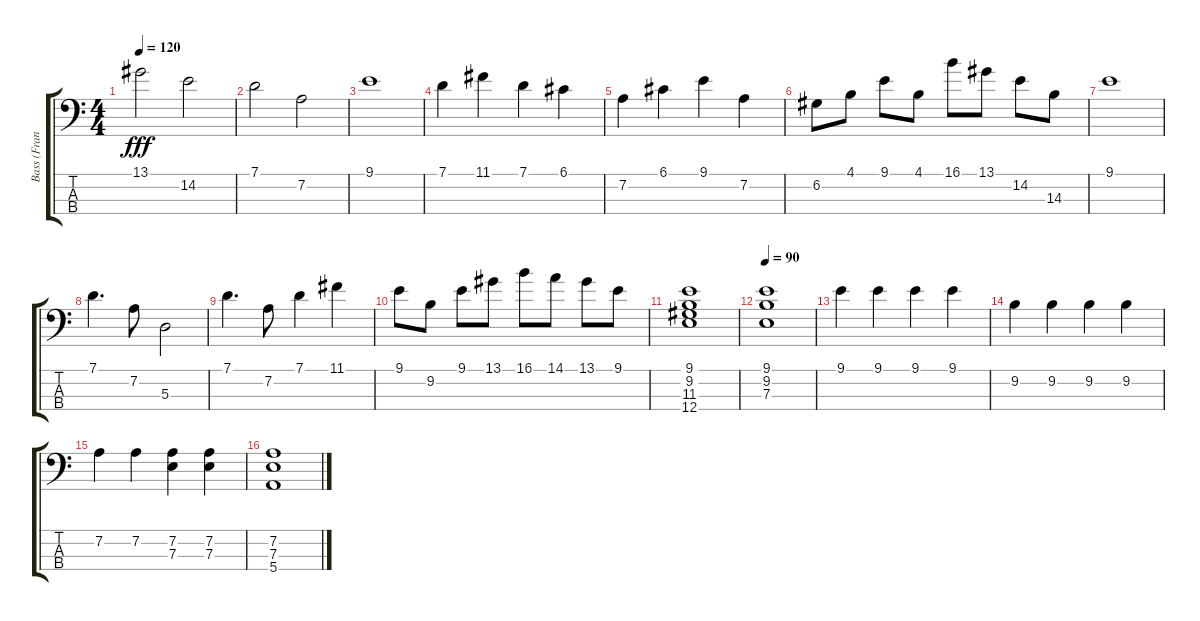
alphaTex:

\track ("Bass (Francis Michaud)" "Bass (Fran") {instrument electricbassfinger}
\staff {score tabs}
\tuning (G2 D2 A1 E1) {hide}
\ts (4 4)
\tempo 120
\clef f4
\ks c
13.1.2{dy fff} 14.2.2 |
7.1.2 7.2.2 |
9.1.1 |
7.1.4 11.1.4 7.1.4 6.1.4 |
7.2.4 6.1.4 9.1.4 7.2.4 |
6.2.8 4.1.8 9.1.8 4.1.8 16.1.8 13.1.8 14.2.8 14.3.8 |
9.1.1 |
7.1.4{d} 7.2.8 5.3.2 |
7.1.4{d} 7.2.8 7.1.4 11.1.4 |
9.1.8 9.2.8 9.1.8 13.1.8 16.1.8 14.1.8 13.1.8 9.1.8 |
(9.1 9.2 11.3 12.4).1 |
\tempo 90
(9.1 9.2 7.3).1 |
9.1.4 9.1.4 9.1.4 9.1.4 |
9.2.4 9.2.4 9.2.4 9.2.4 |
7.2.4 7.2.4 (7.2 7.3).4 (7.2 7.3).4 |
(7.2 7.3 5.4).1
